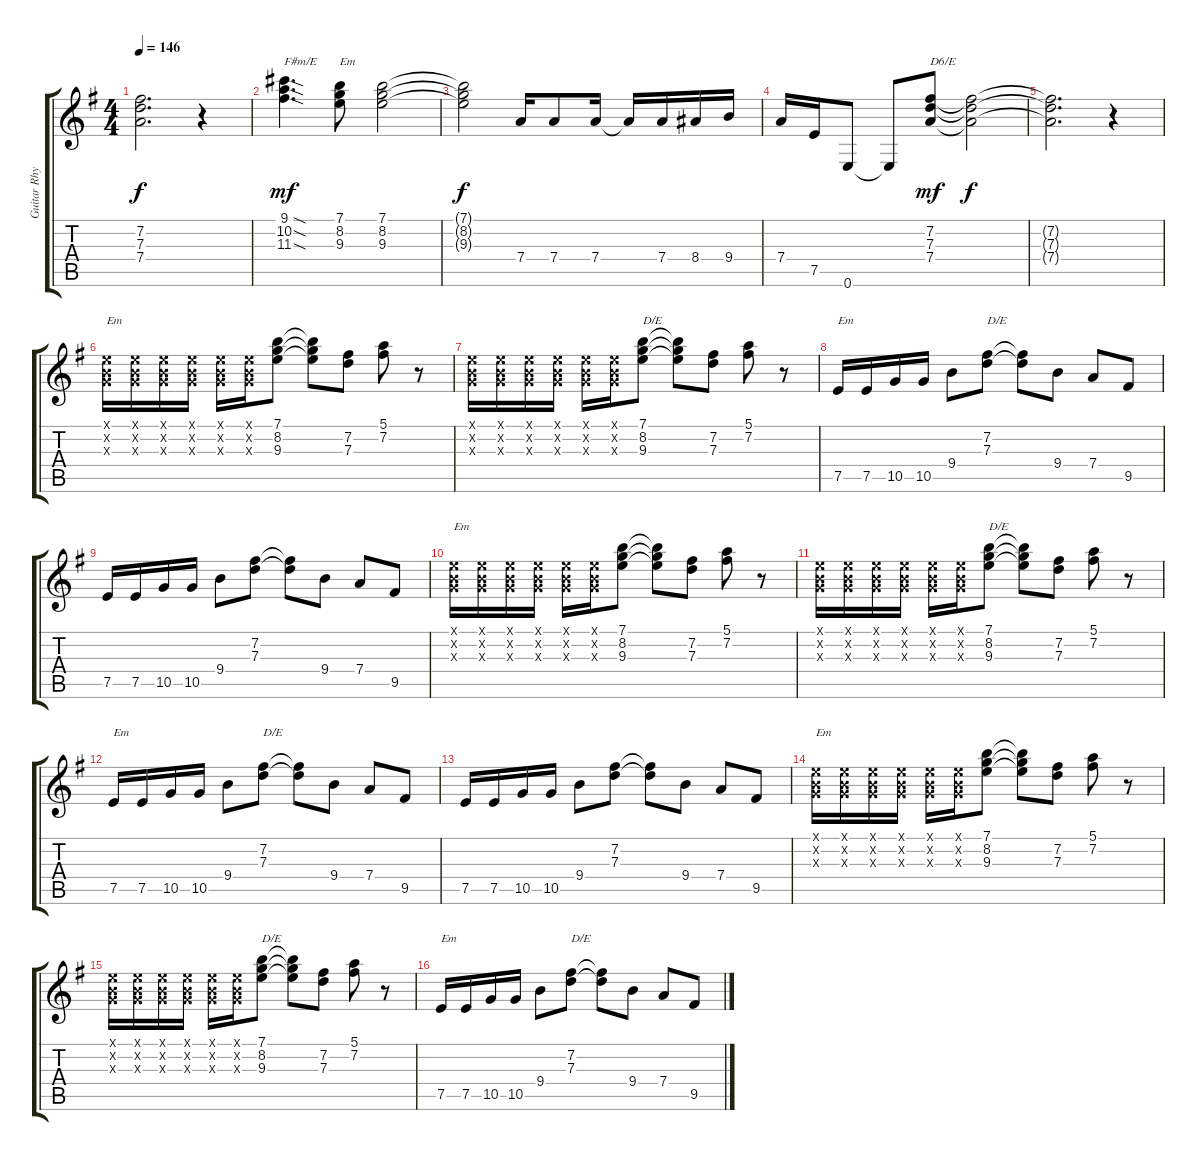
\track ("Guitar Rhythm 4" "Guitar Rhy") {instrument overdrivenguitar}
\staff {score tabs}
\tuning (E4 B3 G3 D3 A2 E2) {hide}
\ts (4 4)
\tempo 146
\clef g2
\ks g
(7.2{t} 7.3{t} 7.4{t}).2{d dy f} r.4 |
(9.1{sod} 10.2{sod} 11.3{sod}).4{d txt "F#m/E" dy mf} (7.1 8.2 9.3).8{txt "Em"} (7.1 8.2 9.3).2 |
(7.1{t} 8.2{t} 9.3{t}).2{dy f} 7.4.16 7.4.8 7.4.16 7.4{t}.16 7.4.16 8.4.16 9.4.16 |
7.4.16 7.5.16 0.6.8 0.6{t}.8 (7.2 7.3 7.4).8{txt "D6/E" dy mf} (7.2{t} 7.3{t} 7.4{t}).2{dy f} |
(7.2{t} 7.3{t} 7.4{t}).2{d} r.4 |
(0.1{x} 0.2{x} 0.3{x}).16{txt "Em"} (0.1{x} 0.2{x} 0.3{x}).16 (0.1{x} 0.2{x} 0.3{x}).16 (0.1{x} 0.2{x} 0.3{x}).16 (0.1{x} 0.2{x} 0.3{x}).16 (0.1{x} 0.2{x} 0.3{x}).16 (7.1 8.2 9.3).8 (7.1{t} 8.2{t} 9.3{t}).8 (7.2 7.3).8 (5.1 7.2).8 r.8 |
(0.1{x} 0.2{x} 0.3{x}).16 (0.1{x} 0.2{x} 0.3{x}).16 (0.1{x} 0.2{x} 0.3{x}).16 (0.1{x} 0.2{x} 0.3{x}).16 (0.1{x} 0.2{x} 0.3{x}).16 (0.1{x} 0.2{x} 0.3{x}).16 (7.1 8.2 9.3).8{txt "D/E"} (7.1{t} 8.2{t} 9.3{t}).8 (7.2 7.3).8 (5.1 7.2).8 r.8 |
7.5.16{txt "Em"} 7.5.16 10.5.16 10.5.16 9.4.8 (7.2 7.3).8{txt "D/E"} (7.2{t} 7.3{t}).8 9.4.8 7.4.8 9.5.8 |
7.5.16 7.5.16 10.5.16 10.5.16 9.4.8 (7.2 7.3).8 (7.2{t} 7.3{t}).8 9.4.8 7.4.8 9.5.8 |
(0.1{x} 0.2{x} 0.3{x}).16{txt "Em"} (0.1{x} 0.2{x} 0.3{x}).16 (0.1{x} 0.2{x} 0.3{x}).16 (0.1{x} 0.2{x} 0.3{x}).16 (0.1{x} 0.2{x} 0.3{x}).16 (0.1{x} 0.2{x} 0.3{x}).16 (7.1 8.2 9.3).8 (7.1{t} 8.2{t} 9.3{t}).8 (7.2 7.3).8 (5.1 7.2).8 r.8 |
(0.1{x} 0.2{x} 0.3{x}).16 (0.1{x} 0.2{x} 0.3{x}).16 (0.1{x} 0.2{x} 0.3{x}).16 (0.1{x} 0.2{x} 0.3{x}).16 (0.1{x} 0.2{x} 0.3{x}).16 (0.1{x} 0.2{x} 0.3{x}).16 (7.1 8.2 9.3).8{txt "D/E"} (7.1{t} 8.2{t} 9.3{t}).8 (7.2 7.3).8 (5.1 7.2).8 r.8 |
7.5.16{txt "Em"} 7.5.16 10.5.16 10.5.16 9.4.8 (7.2 7.3).8{txt "D/E"} (7.2{t} 7.3{t}).8 9.4.8 7.4.8 9.5.8 |
7.5.16 7.5.16 10.5.16 10.5.16 9.4.8 (7.2 7.3).8 (7.2{t} 7.3{t}).8 9.4.8 7.4.8 9.5.8 |
(0.1{x} 0.2{x} 0.3{x}).16{txt "Em"} (0.1{x} 0.2{x} 0.3{x}).16 (0.1{x} 0.2{x} 0.3{x}).16 (0.1{x} 0.2{x} 0.3{x}).16 (0.1{x} 0.2{x} 0.3{x}).16 (0.1{x} 0.2{x} 0.3{x}).16 (7.1 8.2 9.3).8 (7.1{t} 8.2{t} 9.3{t}).8 (7.2 7.3).8 (5.1 7.2).8 r.8 |
(0.1{x} 0.2{x} 0.3{x}).16 (0.1{x} 0.2{x} 0.3{x}).16 (0.1{x} 0.2{x} 0.3{x}).16 (0.1{x} 0.2{x} 0.3{x}).16 (0.1{x} 0.2{x} 0.3{x}).16 (0.1{x} 0.2{x} 0.3{x}).16 (7.1 8.2 9.3).8{txt "D/E"} (7.1{t} 8.2{t} 9.3{t}).8 (7.2 7.3).8 (5.1 7.2).8 r.8 |
7.5.16{txt "Em"} 7.5.16 10.5.16 10.5.16 9.4.8 (7.2 7.3).8{txt "D/E"} (7.2{t} 7.3{t}).8 9.4.8 7.4.8 9.5.8
